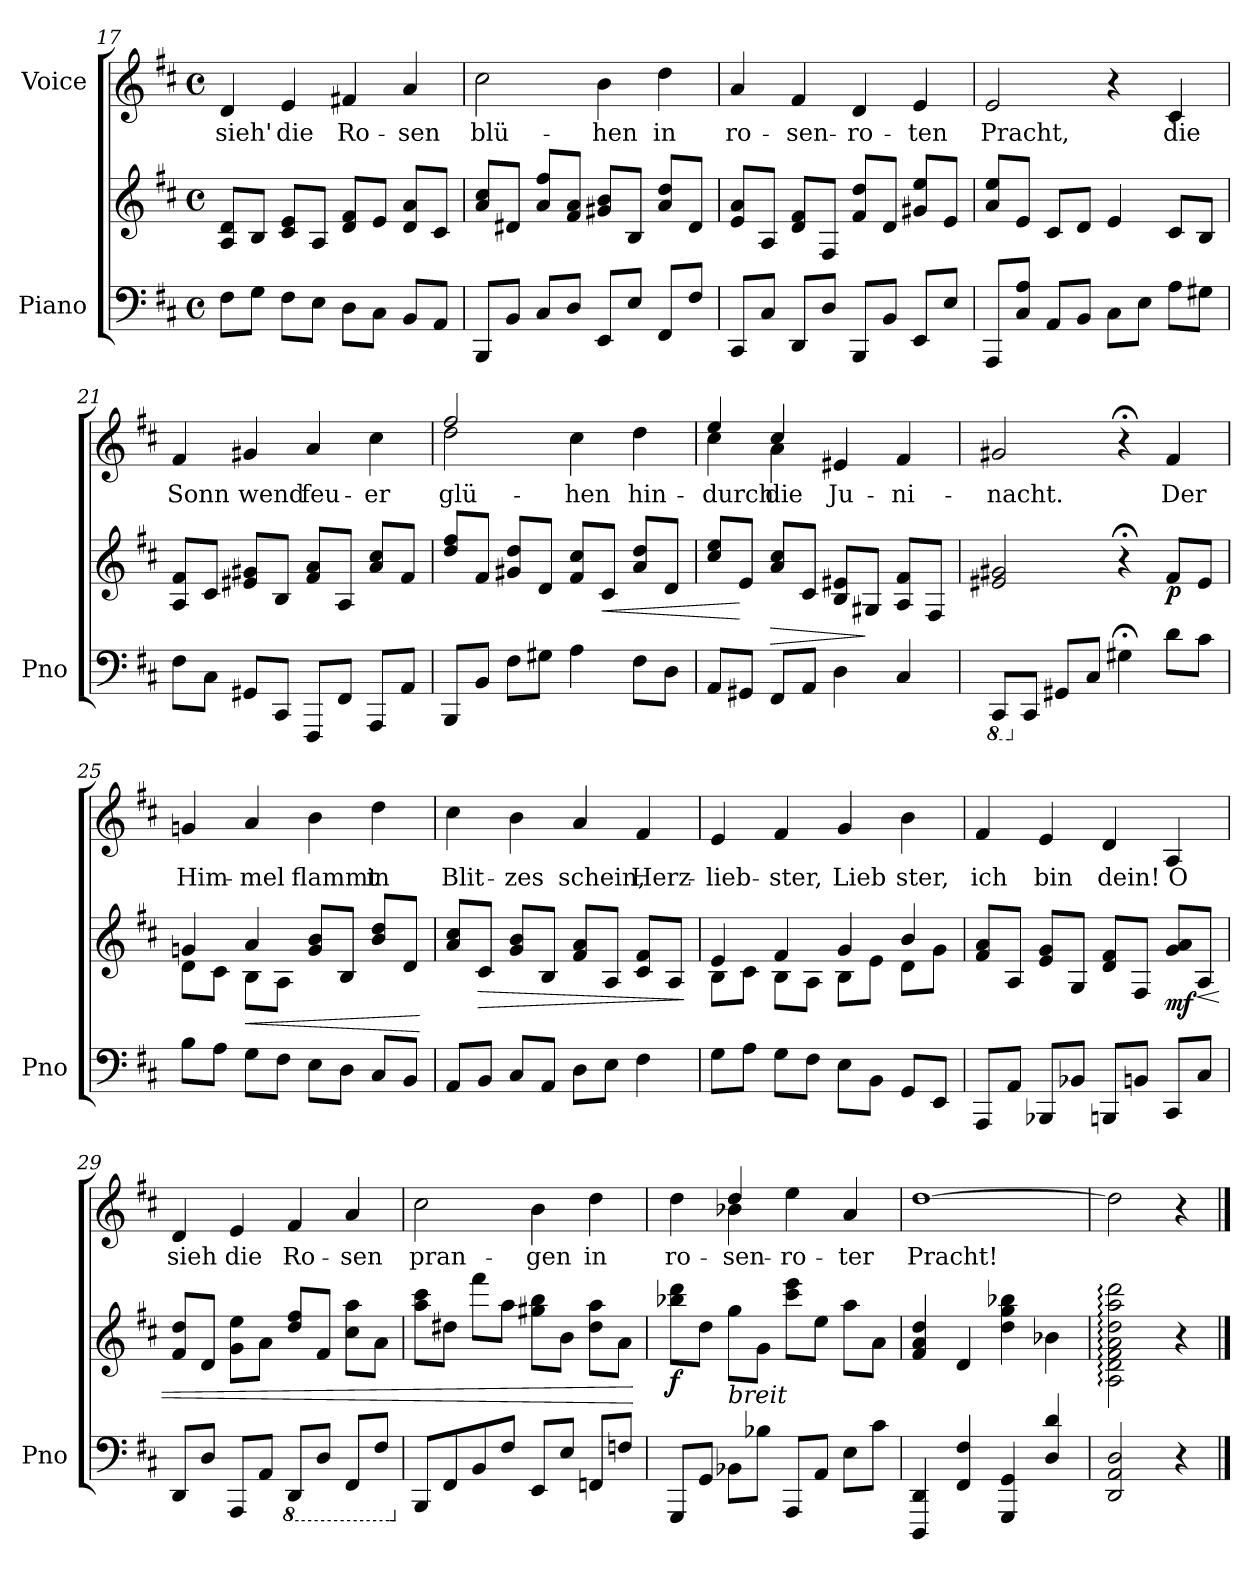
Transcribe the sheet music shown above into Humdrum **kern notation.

**kern	**kern	**dynam	**kern	**text
*part2	*part2	*part2	*part1	*part1
*staff3	*staff2	*staff2/3	*staff1	*staff1
*I"Piano	*	*	*I"Voice	*
*I'Pno	*	*	*	*
*clefF4	*clefG2	*	*clefG2	*
*k[f#c#]	*k[f#c#]	*	*k[f#c#]	*
*M4/4	*M4/4	*	*M4/4	*
*met(c)	*met(c)	*	*met(c)	*
=17	=17	=17	=17	=17
!	!	!	!	!LO:LY:b
8F#\L	8A/ 8d/L	.	4d/	sieh'
8G\J	8B/J	.	.	.
!	!	!	!	!LO:LY:b
8F#\L	8c#/ 8e/L	.	4e/	die
8E\J	8A/J	.	.	.
!	!	!	!	!LO:LY:b
8D\L	8d/ 8f#/L	.	4f#X/	Ro-
8C#\J	8e/J	.	.	.
!	!	!	!	!LO:LY:b
8BB/L	8d/ 8a/L	.	4a/	-sen
8AA/J	8c#/J	.	.	.
=18	=18	=18	=18	=18
!	!	!	!	!LO:LY:b
8BBB/L	8a/ 8cc#/L	.	2cc#\	blü-
8BB/J	8d#X/J	.	.	.
8C#/L	8a/ 8ff#/L	.	.	.
8D/J	8f#/ 8a/J	.	.	.
!	!	!	!	!LO:LY:b
8EE/L	8g#X/ 8b/L	.	4b\	-hen
8E/J	8B/J	.	.	.
!	!	!	!	!LO:LY:b
8FF#/L	8a/ 8dd/L	.	4dd\	in
8F#/J	8d#/J	.	.	.
=19	=19	=19	=19	=19
!	!	!	!	!LO:LY:b
8CC#/L	8e/ 8a/L	.	4a/	ro-
8C#/J	8A/J	.	.	.
!	!	!	!	!LO:LY:b
8DD/L	8d/ 8f#/L	.	4f#/	-sen-
8D/J	8F#/J	.	.	.
!	!	!	!	!LO:LY:b
8BBB/L	8f#/ 8dd/L	.	4d/	-ro-
8BB/J	8d/J	.	.	.
!	!	!	!	!LO:LY:b
8EE/L	8g#X/ 8ee/L	.	4e/	-ten
8E/J	8e/J	.	.	.
=20	=20	=20	=20	=20
!	!	!	!	!LO:LY:b
8AAA/L	8a/ 8ee/L	.	2e/	Pracht,
8C#/ 8A/J	8e/J	.	.	.
8AA/L	8c#/L	.	.	.
8BB/J	8d/J	.	.	.
8C#\L	4e/	.	4r	.
8E\J	.	.	.	.
!	!	!	!	!LO:LY:b
8A\L	8c#/L	.	4c#/	die
8G#X\J	8B/J	.	.	.
!!LO:LB:g=z
=21	=21	=21	=21	=21
!	!	!	!	!LO:LY:b
8F#\L	8A/ 8f#/L	.	4f#/	Sonn
8C#\J	8c#/J	.	.	.
!	!	!	!	!LO:LY:b
8GG#X/L	8e#X/ 8g#X/L	.	4g#X/	wend
8CC#/J	8B/J	.	.	.
!	!	!	!	!LO:LY:b
8FFF#/L	8f#/ 8a/L	.	4a/	feu-
8FF#/J	8A/J	.	.	.
!	!	!	!	!LO:LY:b
8AAA/L	8a/ 8cc#/L	.	4cc#\	-er
8AA/J	8f#/J	.	.	.
=22	=22	=22	=22	=22
!	!	!	!	!LO:LY:b
*	*	*	*^	*
8BBB/L	8dd/ 8ff#/L	.	2ff#/	2dd\	glü-
8BB/J	8f#/J	.	.	.	.
8F#\L	8g#X/ 8dd/L	.	.	.	.
8G#X\J	8d/J	.	.	.	.
!	!	!	!	!	!LO:LY:b
4A\	8f#/ 8cc#/L	.	4cc#\	2ryy	-hen
!	!	!LO:HP:b	!	!	!
.	8c#/J	<	.	.	.
!	!	!	!	!	!LO:LY:b
8F#\L	8a/ 8dd/L	.	4dd\	.	hin-
8D\J	8d/J	.	.	.	.
=23	=23	=23	=23	=23	=23
!	!	!	!	!	!LO:LY:b
8AA/L	8cc#/ 8ee/L	.	4ee/	4cc#\	-durch
8GG#X/J	8e/J	[	.	.	.
!	!	!LO:HP:b	!	!	!LO:LY:b
8FF#/L	8a/ 8cc#/L	>	4cc#/	4a\	die
8AA/J	8c#/J	.	.	.	.
!	!	!	!	!	!LO:LY:b
4D\	8B/ 8e#X/L	.	4e#X/	2ryy	Ju-
.	8G#X/J	]	.	.	.
!	!	!	!	!	!LO:LY:b
4C#/	8A/ 8f#/L	.	4f#/	.	-ni-
.	8F#/J	.	.	.	.
*	*	*	*v	*v	*
=24	=24	=24	=24	=24
*8ba	*	*	*	*
!	!	!	!	!LO:LY:b
8CCC#/L	2e#X/ 2g#X/	.	2g#X/	-nacht.
*X8ba	*	*	*	*
8CC#/J	.	.	.	.
8GG#X/L	.	.	.	.
8C#/J	.	.	.	.
4G#X;<\	4r;<	.	4r;<	.
!	!	!LO:DY:b	!	!LO:LY:b
8d\L	8f#/L	p	4f#/	Der
8c#\J	8e#/J	.	.	.
=25	=25	=25	=25	=25
*	*^	*	*	*
!	!	!	!	!	!LO:LY:b
8B\L	4gn/	8d\L	.	4gn/	Him-
8A\J	.	8c#\J	.	.	.
!	!	!	!LO:HP:b	!	!LO:LY:b
8G\L	4a/	8B\L	<	4a/	-mel
8F#\J	.	8A\J	.	.	.
!	!	!	!	!	!LO:LY:b
8E\L	8g/ 8b/L	2ryy	.	4b\	flammt
8D\J	8B/J	.	.	.	.
!	!	!	!	!	!LO:LY:b
8C#/L	8b/ 8dd/L	.	.	4dd\	in
8BB/J	8d/J	.	.	.	.
*	*v	*v	*	*	*
.	.	[	.	.
=26	=26	=26	=26	=26
!	!	!	!	!LO:LY:b
8AA/L	8a/ 8cc#/L	.	4cc#\	Blit-
!	!	!LO:HP:b	!	!
8BB/J	8c#/J	>	.	.
!	!	!	!	!LO:LY:b
8C#/L	8g/ 8b/L	.	4b\	-zes
8AA/J	8B/J	.	.	.
!	!	!	!	!LO:LY:b
8D\L	8f#/ 8a/L	.	4a/	schein,
8E\J	8A/J	.	.	.
!	!	!	!	!LO:LY:b
4F#\	8c#/ 8f#/L	.	4f#/	Herz-
.	8A/J	.	.	.
.	.	]	.	.
!!LO:PB:g=z
=27	=27	=27	=27	=27
*	*^	*	*	*
!	!	!	!	!	!LO:LY:b
8G\L	4e/	8B\L	.	4e/	-lieb-
8A\J	.	8c#\J	.	.	.
!	!	!	!	!	!LO:LY:b
8G\L	4f#/	8B\L	.	4f#/	-ster,
8F#\J	.	8A\J	.	.	.
!	!	!	!	!	!LO:LY:b
8E\L	4g/	8B\L	.	4g/	Lieb
8BB\J	.	8e\J	.	.	.
!	!	!	!	!	!LO:LY:b
8GG/L	4b/	8d\L	.	4b\	ster,
8EE/J	.	8g\J	.	.	.
=28	=28	=28	=28	=28	=28
!	!	!	!	!	!LO:LY:b
*	*v	*v	*	*	*
8AAA/L	8f#/ 8a/L	.	4f#/	ich
8AA/J	8A/J	.	.	.
!	!	!	!	!LO:LY:b
8BBB-X/L	8e/ 8g/L	.	4e/	bin
8BB-X/J	8G/J	.	.	.
!	!	!	!	!LO:LY:b
8BBBn/L	8d/ 8f#/L	.	4d/	dein!
8BBn/J	8F#/J	.	.	.
!	!	!LO:DY:b	!	!LO:LY:b
8CC#/L	8g/ 8a/L	mf	4A/	O
!	!	!LO:HP:b	!	!
8C#/J	8A/J	<	.	.
=29	=29	=29	=29	=29
!	!	!	!	!LO:LY:b
8DD/L	8f#/ 8dd/L	.	4d/	sieh
8D/J	8d/J	.	.	.
!	!	!	!	!LO:LY:b
8AAA/L	8g\ 8ee\L	.	4e/	die
8AA/J	8a\J	.	.	.
*8ba	*	*	*	*
!	!	!	!	!LO:LY:b
8DDD/L	8dd/ 8ff#/L	.	4f#/	Ro-
8DD/J	8f#/J	.	.	.
!	!	!	!	!LO:LY:b
8FFF#/L	8cc#\ 8aa\L	.	4a/	-sen
8FF#/J	8a\J	.	.	.
=30	=30	=30	=30	=30
*X8ba	*	*	*	*
!	!	!	!	!LO:LY:b
8BBB/L	8aa\ 8ccc#\L	.	2cc#\	pran-
8FF#/	8dd#X\J	.	.	.
8BB/	8fff#\L	.	.	.
8F#/J	8aa\J	.	.	.
!	!	!	!	!LO:LY:b
8EE/L	8gg#X\ 8bb\L	.	4b\	-gen
8E/J	8b\J	.	.	.
!	!	!	!	!LO:LY:b
8FFn/L	8dd#\ 8aa\L	.	4dd\	in
8Fn/J	8a\J	.	.	.
.	.	[	.	.
=31	=31	=31	=31	=31
!	!	!LO:DY:b	!	!LO:LY:b
*	*	*	*^	*
8GGG/L	8bb-X\ 8ddd\L	f	4dd\	4ryy	ro-
8GG/J	8dd\J	.	.	.	.
!	!LO:TX:b:i:t=breit	!	!	!	!
!	!	!	!	!	!LO:LY:b
8BB-X\L	8gg\L	.	4dd/	4b-X\	-sen-
8B-X\J	8g\J	.	.	.	.
!	!	!	!	!	!LO:LY:b
8AAA/L	8ccc#\ 8eee\L	.	4ee\	2ryy	-ro-
8AA/J	8ee\J	.	.	.	.
!	!	!	!	!	!LO:LY:b
8E\L	8aa\L	.	4a/	.	-ter
8c#\J	8a\J	.	.	.	.
*	*	*	*v	*v	*
=32	=32	=32	=32	=32
!	!	!	!	!LO:LY:b
4DDD/ 4DD/	4f#/ 4a/ 4dd/	.	[1dd	Pracht!
4FF#/ 4F#/	4d/	.	.	.
4GGG/ 4GG/	4dd\ 4gg\ 4bb-X\	.	.	.
4D/ 4d/	4b-X\	.	.	.
=33	=33	=33	=33	=33
2DD/ 2AA/ 2D/	2A\: 2d\: 2f#\: 2a\: 2dd\: 2aa\: 2ddd\:	.	2dd\]	.
4r	4r	.	4r	.
==	==	==	==	==
*-	*-	*-	*-	*-
